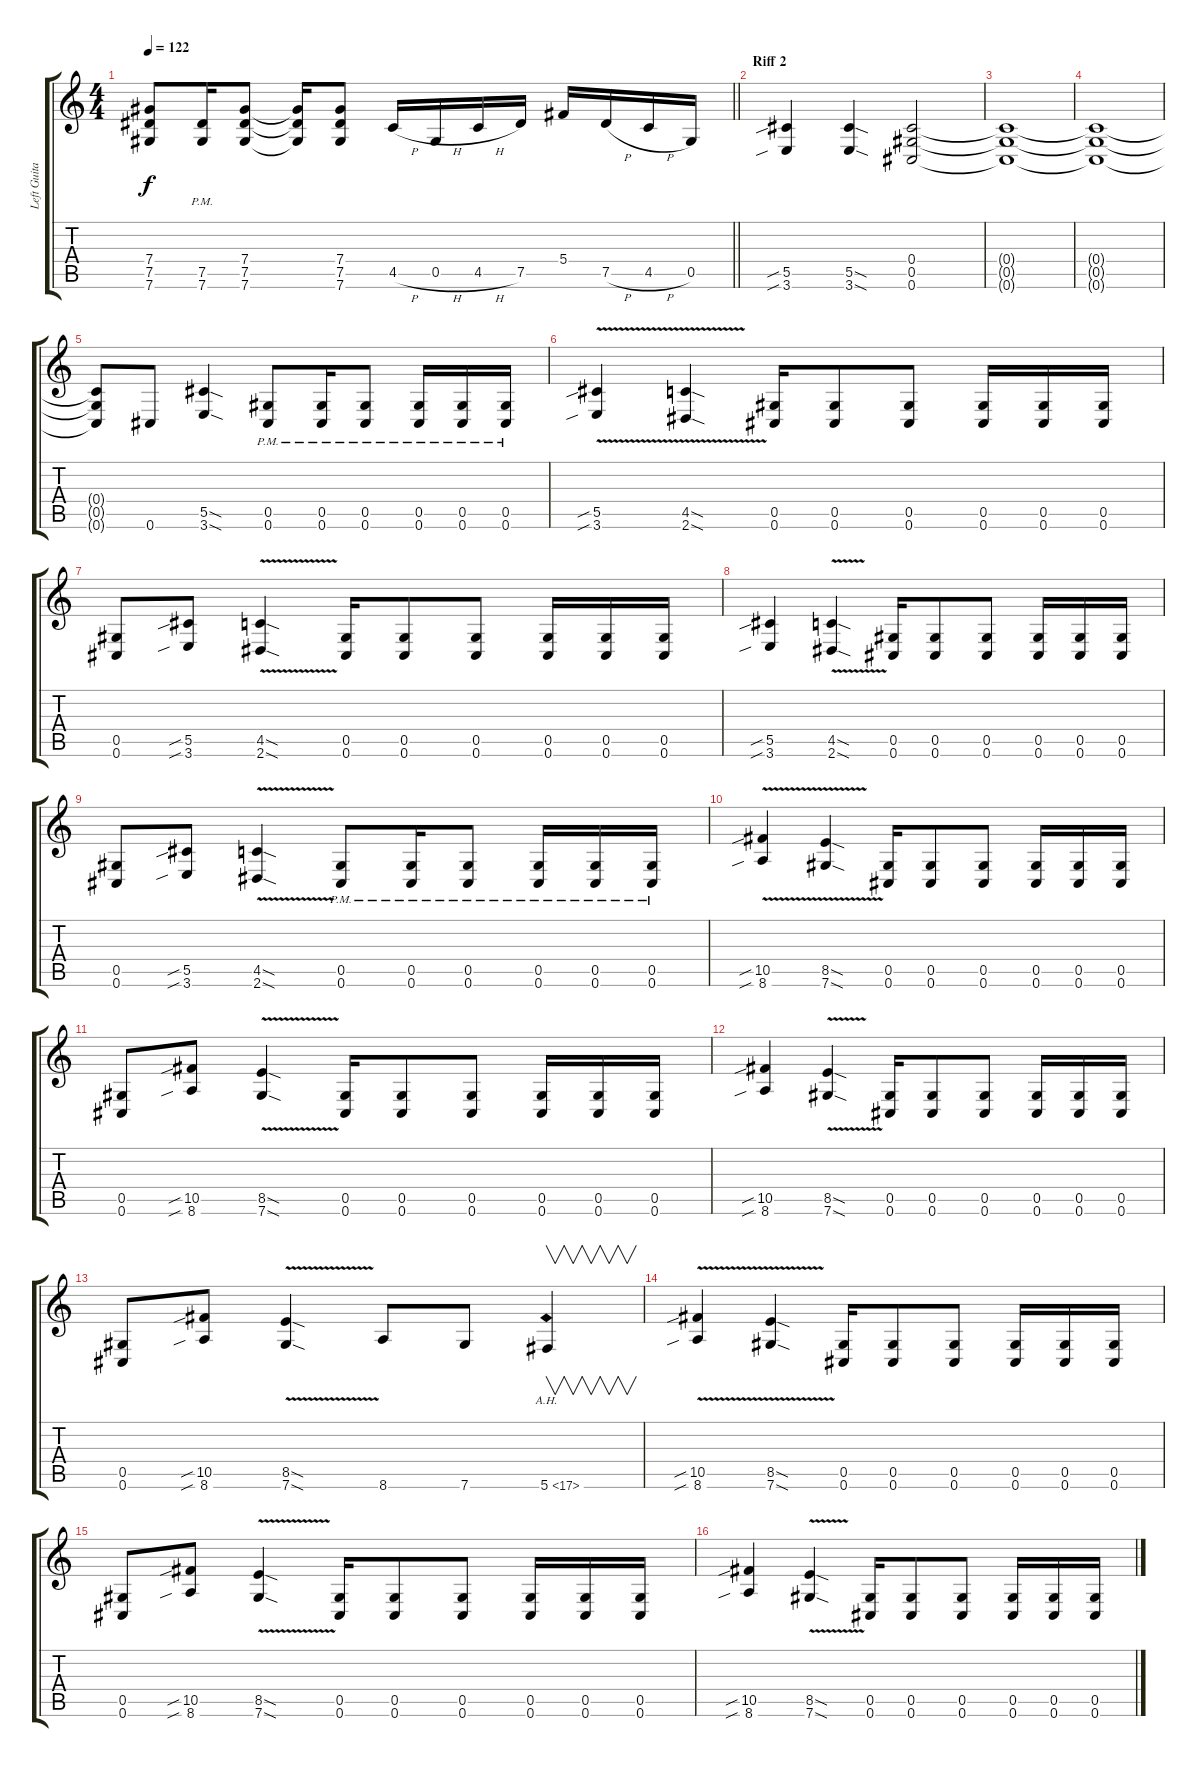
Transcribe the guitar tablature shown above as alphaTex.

\track ("Left Guitar" "Left Guita") {instrument distortionguitar}
\staff {score tabs}
\tuning (Eb4 Bb3 Gb3 Db3 Ab2 Db2) {hide}
\ts (4 4)
\tempo 122
\clef g2
\barLineRight lightlight
\ks c
(7.4 7.5 7.6).8{dy f} (7.5{pm} 7.6{pm}).16 (7.4 7.5 7.6).8 (7.4{t} 7.5{t} 7.6{t}).16 (7.4 7.5 7.6).8 4.5{h}.16 0.5{h}.16 4.5{h}.16 7.5.16 5.4.16 7.5{h}.16 4.5{h}.16 0.5.16 |
\section ("" "Riff 2")
(5.5{sib} 3.6{sib}).4 (5.5{sod} 3.6{sod}).4 (0.4 0.5 0.6).2 |
(0.4{t} 0.5{t} 0.6{t}).1 |
(0.4{t} 0.5{t} 0.6{t}).1 |
(0.4{t} 0.5{t} 0.6{t}).8 0.6.8 (5.5{sod} 3.6{sod}).4 (0.5{pm} 0.6{pm}).8 (0.5{pm} 0.6{pm}).16 (0.5{pm} 0.6{pm}).8 (0.5{pm} 0.6{pm}).16 (0.5{pm} 0.6{pm}).16 (0.5{pm} 0.6{pm}).16 |
(5.5{v sib} 3.6{v sib}).4 (4.5{v sod} 2.6{v sod}).4 (0.5 0.6).16 (0.5 0.6).8 (0.5 0.6).8 (0.5 0.6).16 (0.5 0.6).16 (0.5 0.6).16 |
(0.5 0.6).8 (5.5{sib} 3.6{sib}).8 (4.5{v sod} 2.6{v sod}).4 (0.5 0.6).16 (0.5 0.6).8 (0.5 0.6).8 (0.5 0.6).16 (0.5 0.6).16 (0.5 0.6).16 |
(5.5{sib} 3.6{sib}).4 (4.5{v sod} 2.6{v sod}).4 (0.5 0.6).16 (0.5 0.6).8 (0.5 0.6).8 (0.5 0.6).16 (0.5 0.6).16 (0.5 0.6).16 |
(0.5 0.6).8 (5.5{sib} 3.6{sib}).8 (4.5{v sod} 2.6{v sod}).4 (0.5{pm} 0.6{pm}).8 (0.5{pm} 0.6{pm}).16 (0.5{pm} 0.6{pm}).8 (0.5{pm} 0.6{pm}).16 (0.5{pm} 0.6{pm}).16 (0.5{pm} 0.6{pm}).16 |
(10.5{v sib} 8.6{v sib}).4 (8.5{v sod} 7.6{v sod}).4 (0.5 0.6).16 (0.5 0.6).8 (0.5 0.6).8 (0.5 0.6).16 (0.5 0.6).16 (0.5 0.6).16 |
(0.5 0.6).8 (10.5{sib} 8.6{sib}).8 (8.5{v sod} 7.6{v sod}).4 (0.5 0.6).16 (0.5 0.6).8 (0.5 0.6).8 (0.5 0.6).16 (0.5 0.6).16 (0.5 0.6).16 |
(10.5{sib} 8.6{sib}).4 (8.5{v sod} 7.6{v sod}).4 (0.5 0.6).16 (0.5 0.6).8 (0.5 0.6).8 (0.5 0.6).16 (0.5 0.6).16 (0.5 0.6).16 |
(0.5 0.6).8 (10.5{sib} 8.6{sib}).8 (8.5{v sod} 7.6{v sod}).4 8.6.8 7.6.8 5.6{ah 12}.4{v} |
(10.5{v sib} 8.6{v sib}).4 (8.5{v sod} 7.6{v sod}).4 (0.5 0.6).16 (0.5 0.6).8 (0.5 0.6).8 (0.5 0.6).16 (0.5 0.6).16 (0.5 0.6).16 |
(0.5 0.6).8 (10.5{sib} 8.6{sib}).8 (8.5{v sod} 7.6{v sod}).4 (0.5 0.6).16 (0.5 0.6).8 (0.5 0.6).8 (0.5 0.6).16 (0.5 0.6).16 (0.5 0.6).16 |
(10.5{sib} 8.6{sib}).4 (8.5{v sod} 7.6{v sod}).4 (0.5 0.6).16 (0.5 0.6).8 (0.5 0.6).8 (0.5 0.6).16 (0.5 0.6).16 (0.5 0.6).16
